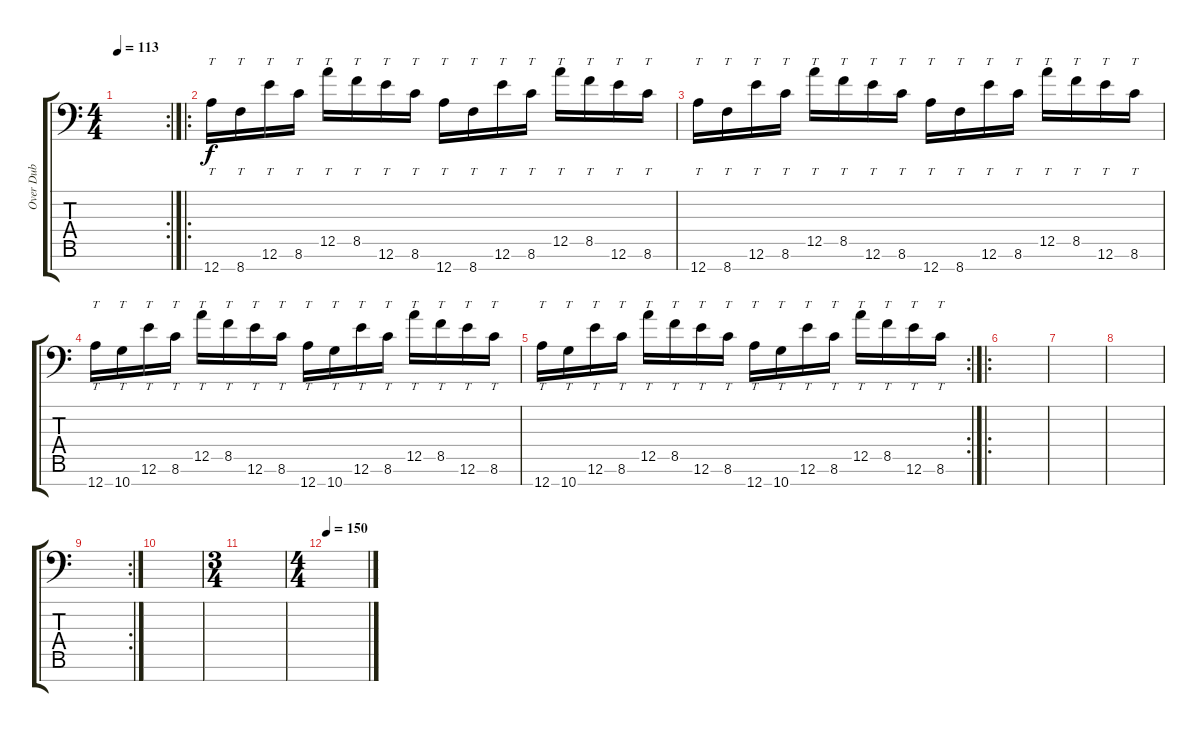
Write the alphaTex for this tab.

\track ("Over Dub" "Over Dub") {instrument distortionguitar}
\staff {score tabs}
\tuning (E4 B3 Gb3 D3 A2 E2 A1) {hide}
\rc 2
\ts (4 4)
\tempo 113
\clef f4
\ks c
|
\ro
12.7.16{tt} 8.7.16{tt} 12.6.16{tt} 8.6.16{tt} 12.5.16{tt} 8.5.16{tt} 12.6.16{tt} 8.6.16{tt} 12.7.16{tt} 8.7.16{tt} 12.6.16{tt} 8.6.16{tt} 12.5.16{tt} 8.5.16{tt} 12.6.16{tt} 8.6.16{tt} |
12.7.16{tt} 8.7.16{tt} 12.6.16{tt} 8.6.16{tt} 12.5.16{tt} 8.5.16{tt} 12.6.16{tt} 8.6.16{tt} 12.7.16{tt} 8.7.16{tt} 12.6.16{tt} 8.6.16{tt} 12.5.16{tt} 8.5.16{tt} 12.6.16{tt} 8.6.16{tt} |
12.7.16{tt} 10.7.16{tt} 12.6.16{tt} 8.6.16{tt} 12.5.16{tt} 8.5.16{tt} 12.6.16{tt} 8.6.16{tt} 12.7.16{tt} 10.7.16{tt} 12.6.16{tt} 8.6.16{tt} 12.5.16{tt} 8.5.16{tt} 12.6.16{tt} 8.6.16{tt} |
\rc 2
12.7.16{tt} 10.7.16{tt} 12.6.16{tt} 8.6.16{tt} 12.5.16{tt} 8.5.16{tt} 12.6.16{tt} 8.6.16{tt} 12.7.16{tt} 10.7.16{tt} 12.6.16{tt} 8.6.16{tt} 12.5.16{tt} 8.5.16{tt} 12.6.16{tt} 8.6.16{tt} |
\ro
|
|
|
\rc 2
|
|
\ts (3 4)
|
\ts (4 4)
\tempo 150
